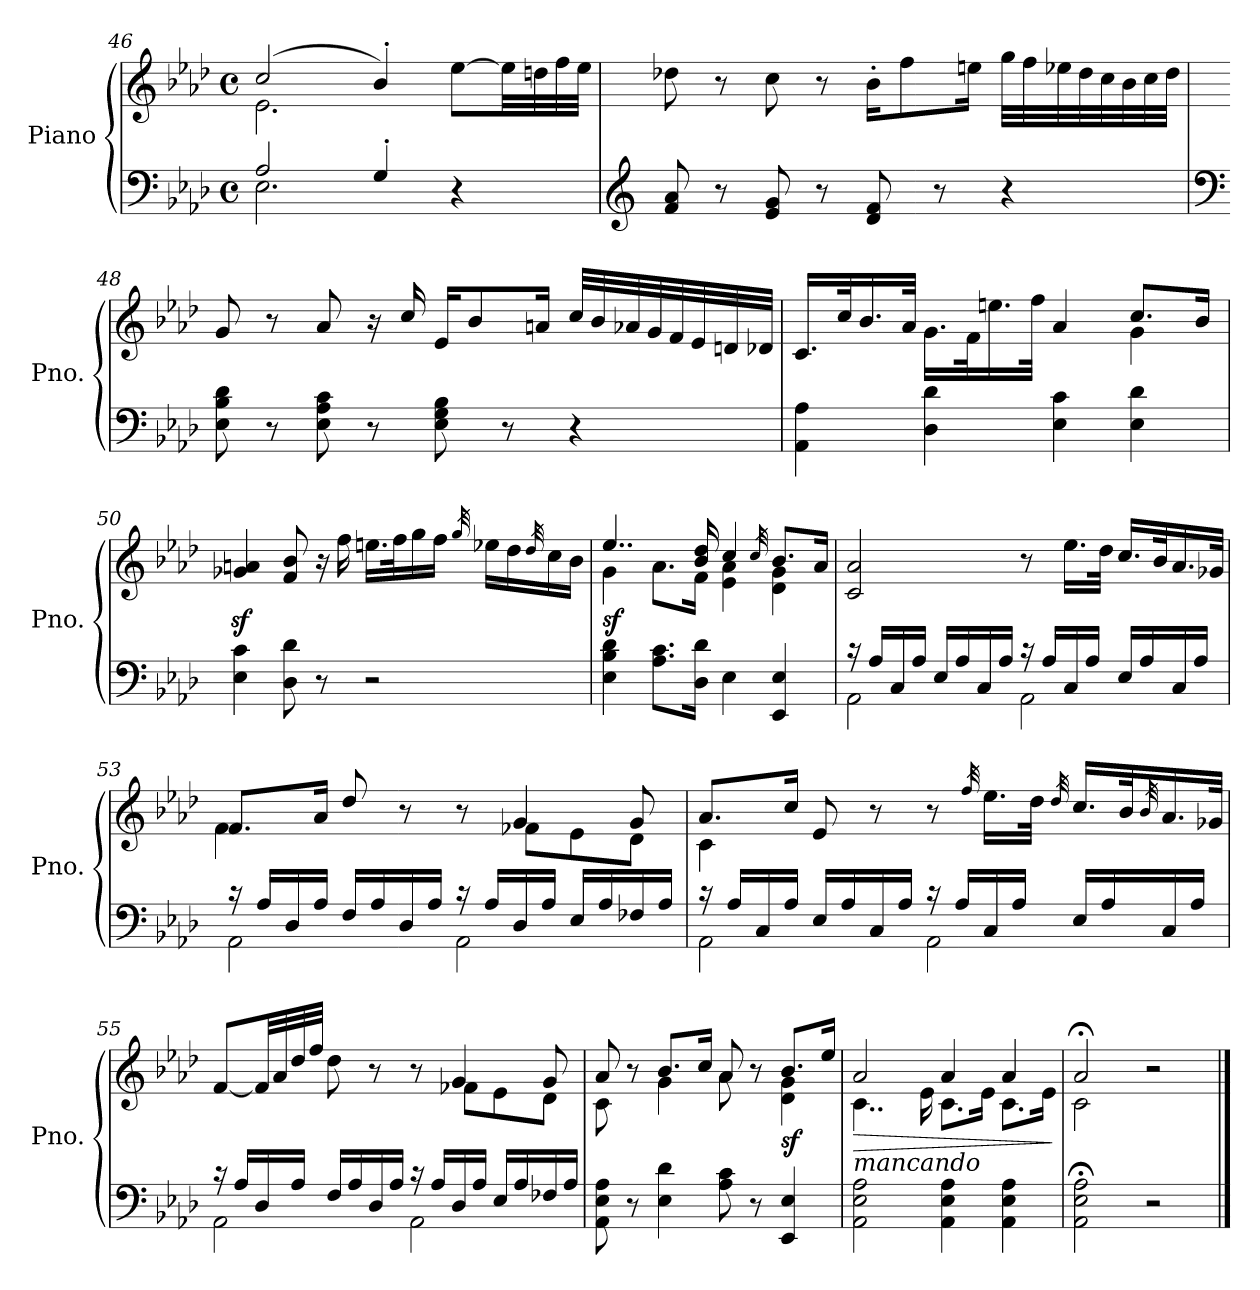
**kern	**kern	**dynam
*part1	*part1	*part1
*staff2	*staff1	*staff1/2
*I"Piano	*	*
*I'Pno.	*	*
!!LO:LB:g=z
*clefF4	*clefG2	*
*k[b-e-a-d-]	*k[b-e-a-d-]	*
*A-:	*A-:	*
*M4/4	*M4/4	*
*met(c)	*met(c)	*
=46	=46	=46
*^	*^	*
2A-/	2.E-\	(2cc/	2.e-\	.
4G'/	.	4b-'/)	.	.
4r	4ryy	[8ee-\L	4ryy	.
.	.	32ee-\LL]	.	.
.	.	32ddn\	.	.
.	.	32ff\	.	.
.	.	32ee-\JJJ	.	.
*v	*v	*	*	*
*	*v	*v	*
=47	=47	=47
*clefG2	*	*
8f/ 8a-/	8dd-X\	.
8r	8r	.
8e-/ 8g/	8cc\	.
8r	8r	.
8d-/ 8f/	16b-'\KL	.
.	8ff\	.
8r	.	.
.	16een\Jk	.
4r	32gg\LLL	.
.	32ff\	.
.	32ee-X\	.
.	32dd-\	.
.	32cc\	.
.	32b-\	.
.	32cc\	.
.	32dd-\JJJ	.
=48	=48	=48
*clefF4	*	*
8E-\ 8B-\ 8d-\	8g/	.
8r	8r	.
8E-\ 8A-\ 8c\	8a-/	.
8r	16r	.
.	16cc/	.
8E-\ 8G\ 8B-\	16e-/KL	.
.	8b-/	.
8r	.	.
.	16an/Jk	.
4r	32cc/LLL	.
.	32b-/	.
.	32a-X/	.
.	32g/	.
.	32f/	.
.	32e-/	.
.	32dn/	.
.	32d-X/JJJ	.
!!LO:LB:g=z
=49	=49	=49
*	*^	*
4AA-\ 4A-\	16.c/LL	2ryy	.
.	32cc/K	.	.
.	16.b-/	.	.
.	32a-/JJk	.	.
4D-\ 4d-\	16.g\LL	.	.
.	32f\K	.	.
.	16.een\	.	.
.	32ff\JJk	.	.
4E-\ 4c\	4a-/	4ryy	.
4E-\ 4d-\	8.cc/L	4g\	.
.	16b-/Jk	.	.
*	*v	*v	*
=50	=50	=50
4E-\ 4c\	4g-X/z< 4an/z<	.
8D-\ 8d-\	8f/ 8b-/	.
8r	16r	.
.	16ff\	.
2r	16.een\LL	.
.	32ff\K	.
.	16gg\	.
.	16ff\JJ	.
.	32qgg/	.
.	16ee-X\LL	.
.	16dd-\	.
.	32qdd-/	.
.	16cc\	.
.	16b-\JJ	.
=51	=51	=51
*	*^	*
!	!	!	!LO:DY:b
4E-\ 4B-\ 4d-\	4..ee-/	4g\	sf
8.A-\ 8.c\L	.	8.a-\L	.
16D-\ 16d-\Jk	16b-/ 16dd-/	16f\Jk	.
4E-\	4cc/	4e-\ 4a-\	.
.	32qcc/	.	.
4EE-/ 4E-/	8.b-/L	4d-\ 4g\	.
.	16a-/Jk	.	.
*	*v	*v	*
!!LO:LB:g=z
=52	=52	=52
*^	*	*
16r	2AA-\	2c/ 2a-/	.
16A-/LL	.	.	.
16C/	.	.	.
16A-/JJ	.	.	.
16E-/LL	.	.	.
16A-/	.	.	.
16C/	.	.	.
16A-/JJ	.	.	.
16r	2AA-\	8r	.
16A-/LL	.	.	.
16C/	.	16.ee-\LL	.
16A-/JJ	.	.	.
.	.	32dd-\JJk	.
16E-/LL	.	16.cc/LL	.
16A-/	.	.	.
.	.	32b-/K	.
16C/	.	16.a-/	.
16A-/JJ	.	.	.
.	.	32g-X/JJk	.
=53	=53	=53	=53
*	*	*^	*
16r	2AA-\	8.f/L	4f\	.
16A-/LL	.	.	.	.
16D-/	.	.	.	.
16A-/JJ	.	16a-/Jk	.	.
16F/LL	.	8dd-/	4ryy	.
16A-/	.	.	.	.
16D-/	.	8r	.	.
16A-/JJ	.	.	.	.
16r	2AA-\	8r	8ryy	.
16A-/LL	.	.	.	.
16D-/	.	4g/	8f-X\L	.
16A-/JJ	.	.	.	.
16E-/LL	.	.	8e-\	.
16A-/	.	.	.	.
16F-X/	.	8g/	8d-\J	.
16A-/JJ	.	.	.	.
!!LO:LB:g=z	!!
=54	=54	=54	=54	=54
16r	2AA-\	8.a-/L	4c\	.
16A-/LL	.	.	.	.
16C/	.	.	.	.
16A-/JJ	.	16cc/Jk	.	.
16E-/LL	.	8e-/	4ryy	.
16A-/	.	.	.	.
16C/	.	8r	.	.
16A-/JJ	.	.	.	.
16r	2AA-\	8r	2ryy	.
16A-/LL	.	.	.	.
.	.	32qff/	.	.
16C/	.	16.ee-\LL	.	.
16A-/JJ	.	.	.	.
.	.	32dd-\JJk	.	.
.	.	32qdd-/	.	.
16E-/LL	.	16.cc/LL	.	.
16A-/	.	.	.	.
.	.	32b-/K	.	.
.	.	32qb-/	.	.
16C/	.	16.a-/	.	.
16A-/JJ	.	.	.	.
.	.	32g-X/JJk	.	.
=55	=55	=55	=55	=55
16r	2AA-\	[8f/L	2ryy	.
16A-/LL	.	.	.	.
16D-/	.	32f/LL]	.	.
.	.	32a-/	.	.
16A-/JJ	.	32dd-/	.	.
.	.	32ff/JJJ	.	.
16F/LL	.	8dd-\	.	.
16A-/	.	.	.	.
16D-/	.	8r	.	.
16A-/JJ	.	.	.	.
16r	2AA-\	8r	8ryy	.
16A-/LL	.	.	.	.
16D-/	.	4g/	8f-X\L	.
16A-/JJ	.	.	.	.
16E-/LL	.	.	8e-\	.
16A-/	.	.	.	.
16F-X/	.	8g/	8d-\J	.
16A-/JJ	.	.	.	.
*v	*v	*	*	*
!!LO:PB:g=z	!!
=56	=56	=56	=56
8AA-\ 8E-\ 8A-\	8a-/	8c\	.
8r	8r	8ryy	.
4E-\ 4d-\	8.b-/L	4g\	.
.	16cc/Jk	.	.
8A-\ 8c\	8a-/	8a-\	.
8r	8r	8ryy	.
!	!	!	!LO:DY:b
4EE-/ 4E-/	8.b-/L	4d-\ 4g\	sf
.	16ee-/Jk	.	.
=57	=57	=57	=57
!	!LO:TX:b:i:t=mancando	!	!
!	!	!	!LO:HP:b
2AA-\ 2E-\ 2A-\	2a-/	4..c\	>
.	.	16e-\	.
4AA-\ 4E-\ 4A-\	4a-/	8.c\L	.
.	.	16e-\Jk	.
4AA-\ 4E-\ 4A-\	4a-/	8.c\L	.
.	.	16e-\Jk	.
*	*v	*v	*
.	.	]
=58	=58	=58
*	*^	*
2AA-\;< 2E-\;< 2A-\;<	2a-;</	2c\	.
2r	2r	2ryy	.
*	*v	*v	*
==	==	==
*-	*-	*-
